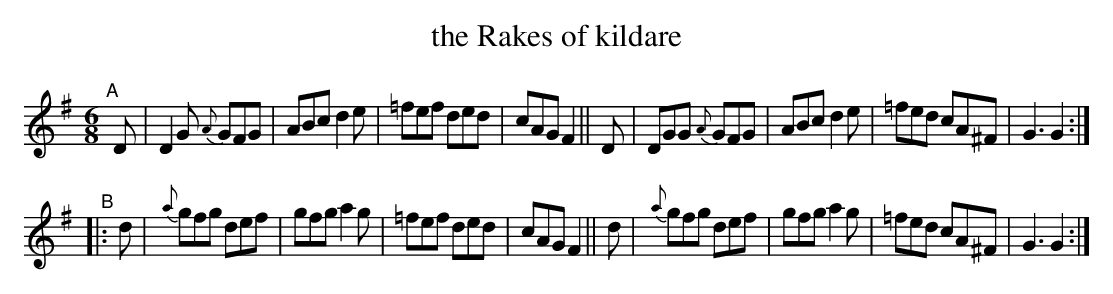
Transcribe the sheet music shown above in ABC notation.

X:1
T: the Rakes of kildare
M: 6/8
L: 1/8
K: G
"^A"\
[|]D | D2G {A}GFG | ABc d2e | =fef ded  | cAG F2 \
|| D | DGG {A}GFG | ABc d2e | =fed cA^F | G3  G2 :|
"^B"\
|: d | {a}gfg def | gfg a2g | =fef ded | cAG F2 \
|| d | {a}gfg def | gfg a2g | =fed cA^F | G3 G2 :|
